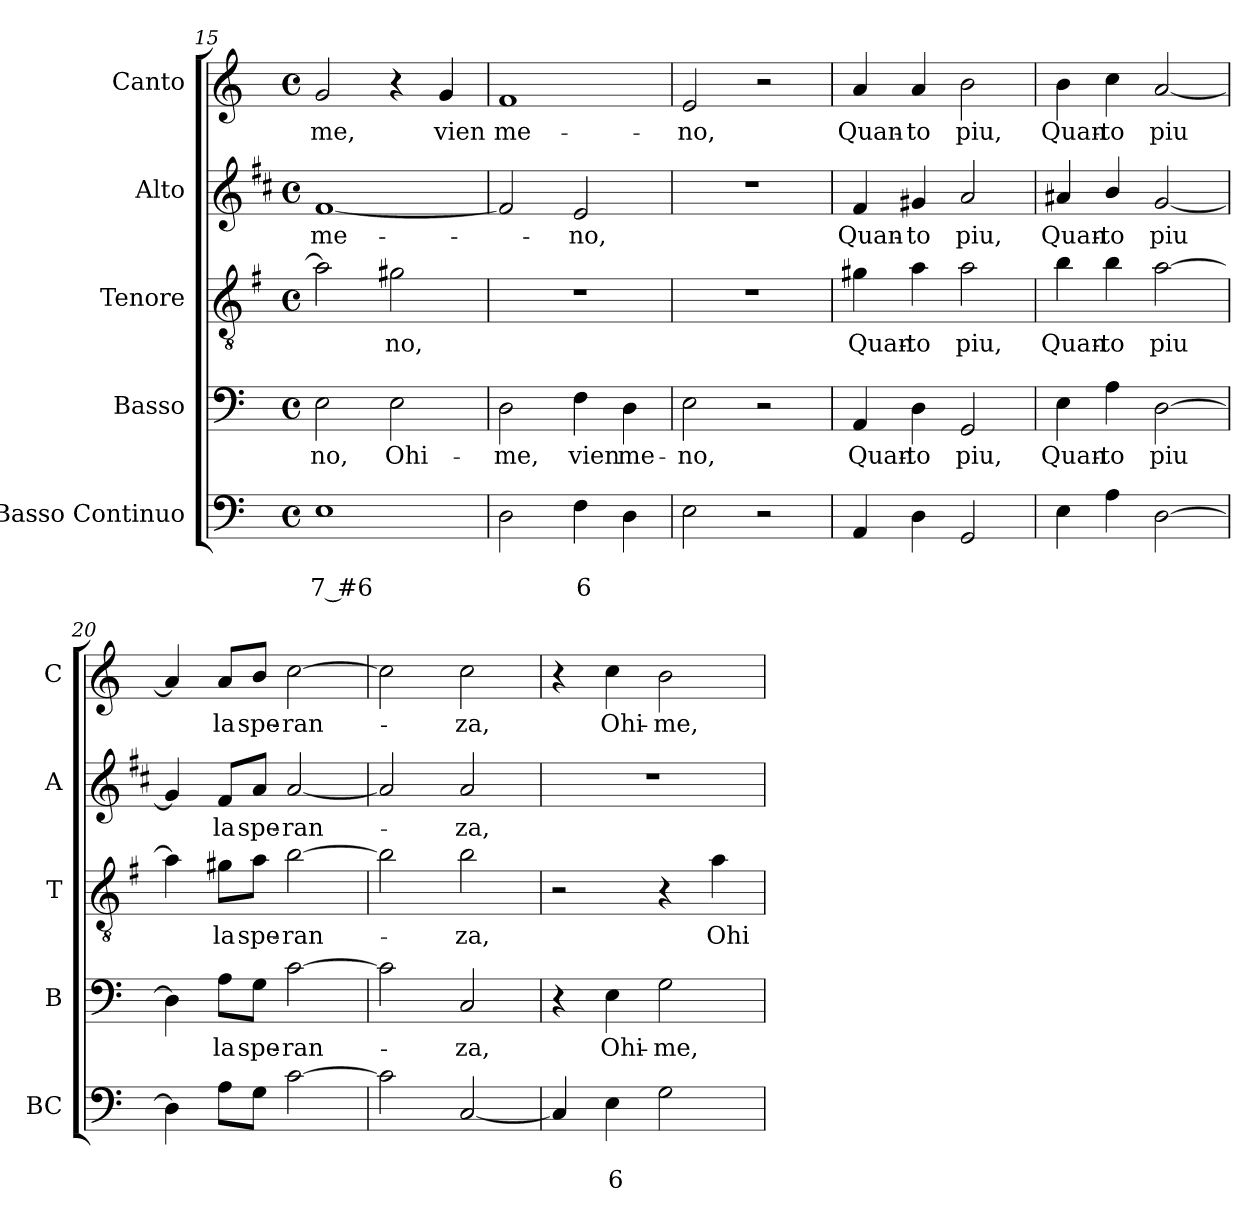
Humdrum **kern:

**kern	**text	**text	**kern	**text	**kern	**text	**kern	**text	**kern	**text
*part5	*part5	*part5	*part4	*part4	*part3	*part3	*part2	*part2	*part1	*part1
*staff5	*staff5	*staff5	*staff4	*staff4	*staff3	*staff3	*staff2	*staff2	*staff1	*staff1
*I"Basso Continuo	*	*	*I"Basso	*	*I"Tenore	*	*I"Alto	*	*I"Canto	*
*I'BC	*	*	*I'B	*	*I'T	*	*I'A	*	*I'C	*
*clefF4	*	*	*clefF4	*	*clefGv2	*	*clefG2	*	*clefG2	*
*	*	*	*	*	*ITrd4c7	*	*ITrd1c2	*	*	*
*k[]	*	*	*k[]	*	*k[]	*	*k[]	*	*k[]	*
*C:	*	*	*C:	*	*C:	*	*C:	*	*C:	*
*M4/4	*	*	*M4/4	*	*M4/4	*	*M4/4	*	*M4/4	*
*met(c)	*	*	*met(c)	*	*met(c)	*	*met(c)	*	*met(c)	*
=15	=15	=15	=15	=15	=15	=15	=15	=15	=15	=15
!	!	!LO:LY:b	!	!	!	!	!	!	!	!
!	!	!	!	!LO:LY:b	!	!	!	!	!	!
!	!	!	!	!	!	!	!	!LO:LY:b	!	!
!	!	!	!	!	!	!	!	!	!	!LO:LY:b
1E	.	7 #6	2E\	-no,	2d\]	.	[1e	me-	2g/	-me,
!	!	!	!	!LO:LY:b	!	!	!	!	!	!
!	!	!	!	!	!	!LO:LY:b	!	!	!	!
.	.	.	2E\	Ohi-	2c#X\	-no,	.	.	4r	.
!	!	!	!	!	!	!	!	!	!	!LO:LY:b
.	.	.	.	.	.	.	.	.	4g/	vien
=16	=16	=16	=16	=16	=16	=16	=16	=16	=16	=16
!	!	!	!	!LO:LY:b	!	!	!	!	!	!
!	!	!	!	!	!	!	!	!	!	!LO:LY:b
2D\	.	.	2D\	-me,	1r	.	2e/]	.	1f	me-
!	!	!LO:LY:b	!	!	!	!	!	!	!	!
!	!	!	!	!LO:LY:b	!	!	!	!	!	!
!	!	!	!	!	!	!	!	!LO:LY:b	!	!
4F\	.	6	4F\	vien	.	.	2d/	-no,	.	.
!	!	!	!	!LO:LY:b	!	!	!	!	!	!
4D\	.	.	4D\	me-	.	.	.	.	.	.
=17	=17	=17	=17	=17	=17	=17	=17	=17	=17	=17
!	!	!	!	!LO:LY:b	!	!	!	!	!	!
!	!	!	!	!	!	!	!	!	!	!LO:LY:b
2E\	.	.	2E\	-no,	1r	.	1r	.	2e/	-no,
2r	.	.	2r	.	.	.	.	.	2r	.
=18	=18	=18	=18	=18	=18	=18	=18	=18	=18	=18
!	!	!	!	!LO:LY:b	!	!	!	!	!	!
!	!	!	!	!	!	!LO:LY:b	!	!	!	!
!	!	!	!	!	!	!	!	!LO:LY:b	!	!
!	!	!	!	!	!	!	!	!	!	!LO:LY:b
4AA/	.	.	4AA/	Quan-	4c#X\	Quan-	4e/	Quan-	4a/	Quan-
!	!	!	!	!LO:LY:b	!	!	!	!	!	!
!	!	!	!	!	!	!LO:LY:b	!	!	!	!
!	!	!	!	!	!	!	!	!LO:LY:b	!	!
!	!	!	!	!	!	!	!	!	!	!LO:LY:b
4D\	.	.	4D\	-to	4d\	-to	4f#X/	-to	4a/	-to
!	!	!	!	!LO:LY:b	!	!	!	!	!	!
!	!	!	!	!	!	!LO:LY:b	!	!	!	!
!	!	!	!	!	!	!	!	!LO:LY:b	!	!
!	!	!	!	!	!	!	!	!	!	!LO:LY:b
2GG/	.	.	2GG/	piu,	2d\	piu,	2g/	piu,	2b\	piu,
=19	=19	=19	=19	=19	=19	=19	=19	=19	=19	=19
!	!	!	!	!LO:LY:b	!	!	!	!	!	!
!	!	!	!	!	!	!LO:LY:b	!	!	!	!
!	!	!	!	!	!	!	!	!LO:LY:b	!	!
!	!	!	!	!	!	!	!	!	!	!LO:LY:b
4E\	.	.	4E\	Quan-	4e\	Quan-	4g#X/	Quan-	4b\	Quan-
!	!	!	!	!LO:LY:b	!	!	!	!	!	!
!	!	!	!	!	!	!LO:LY:b	!	!	!	!
!	!	!	!	!	!	!	!	!LO:LY:b	!	!
!	!	!	!	!	!	!	!	!	!	!LO:LY:b
4A\	.	.	4A\	-to	4e\	-to	4a/	-to	4cc\	-to
!	!	!	!	!LO:LY:b	!	!	!	!	!	!
!	!	!	!	!	!	!LO:LY:b	!	!	!	!
!	!	!	!	!	!	!	!	!LO:LY:b	!	!
!	!	!	!	!	!	!	!	!	!	!LO:LY:b
[2D\	.	.	[2D\	piu	[2d\	piu	[2f/	piu	[2a/	piu
=20	=20	=20	=20	=20	=20	=20	=20	=20	=20	=20
4D\]	.	.	4D\]	.	4d\]	.	4f/]	.	4a/]	.
!	!	!	!	!LO:LY:b	!	!	!	!	!	!
!	!	!	!	!	!	!LO:LY:b	!	!	!	!
!	!	!	!	!	!	!	!	!LO:LY:b	!	!
!	!	!	!	!	!	!	!	!	!	!LO:LY:b
8A\L	.	.	8A\L	la	8c#X\L	la	8e/L	la	8a/L	la
!	!	!	!	!LO:LY:b	!	!	!	!	!	!
!	!	!	!	!	!	!LO:LY:b	!	!	!	!
!	!	!	!	!	!	!	!	!LO:LY:b	!	!
!	!	!	!	!	!	!	!	!	!	!LO:LY:b
8G\J	.	.	8G\J	spe-	8d\J	spe-	8g/J	spe-	8b/J	spe-
!	!	!	!	!LO:LY:b	!	!	!	!	!	!
!	!	!	!	!	!	!LO:LY:b	!	!	!	!
!	!	!	!	!	!	!	!	!LO:LY:b	!	!
!	!	!	!	!	!	!	!	!	!	!LO:LY:b
[2c\	.	.	[2c\	-ran-	[2e\	-ran-	[2g/	-ran-	[2cc\	-ran-
=21	=21	=21	=21	=21	=21	=21	=21	=21	=21	=21
2c\]	.	.	2c\]	.	2e\]	.	2g/]	.	2cc\]	.
!	!	!	!	!LO:LY:b	!	!	!	!	!	!
!	!	!	!	!	!	!LO:LY:b	!	!	!	!
!	!	!	!	!	!	!	!	!LO:LY:b	!	!
!	!	!	!	!	!	!	!	!	!	!LO:LY:b
[2C/	.	.	2C/	-za,	2e\	-za,	2g/	-za,	2cc\	-za,
!!LO:LB:g=z
=22	=22	=22	=22	=22	=22	=22	=22	=22	=22	=22
4C/]	.	.	4r	.	2r	.	1r	.	4r	.
!	!	!LO:LY:b	!	!	!	!	!	!	!	!
!	!	!	!	!LO:LY:b	!	!	!	!	!	!
!	!	!	!	!	!	!	!	!	!	!LO:LY:b
4E\	.	6	4E\	Ohi-	.	.	.	.	4cc\	Ohi-
!	!	!	!	!LO:LY:b	!	!	!	!	!	!
!	!	!	!	!	!	!	!	!	!	!LO:LY:b
2G\	.	.	2G\	-me,	4r	.	.	.	2b\	-me,
!	!	!	!	!	!	!LO:LY:b	!	!	!	!
.	.	.	.	.	4d\	Ohi-	.	.	.	.
=	=	=	=	=	=	=	=	=	=	=
*-	*-	*-	*-	*-	*-	*-	*-	*-	*-	*-
